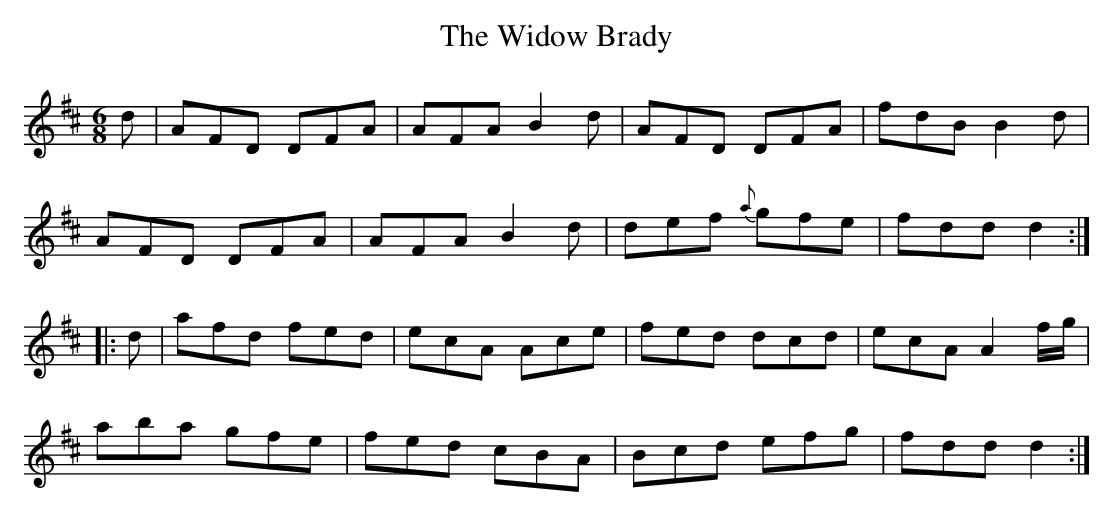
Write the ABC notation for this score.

X:1
T: The Widow Brady
M: 6/8
L: 1/8
K: D
   d | AFD DFA | AFA B2 d | AFD    DFA | fdB B2 d    |
       AFD DFA | AFA B2 d | def {a}gfe | fdd d2     :|
|: d | afd fed | ecA Ace  | fed    dcd | ecA A2 f/g/ |
       aba gfe | fed cBA  | Bcd    efg | fdd d2     :|
